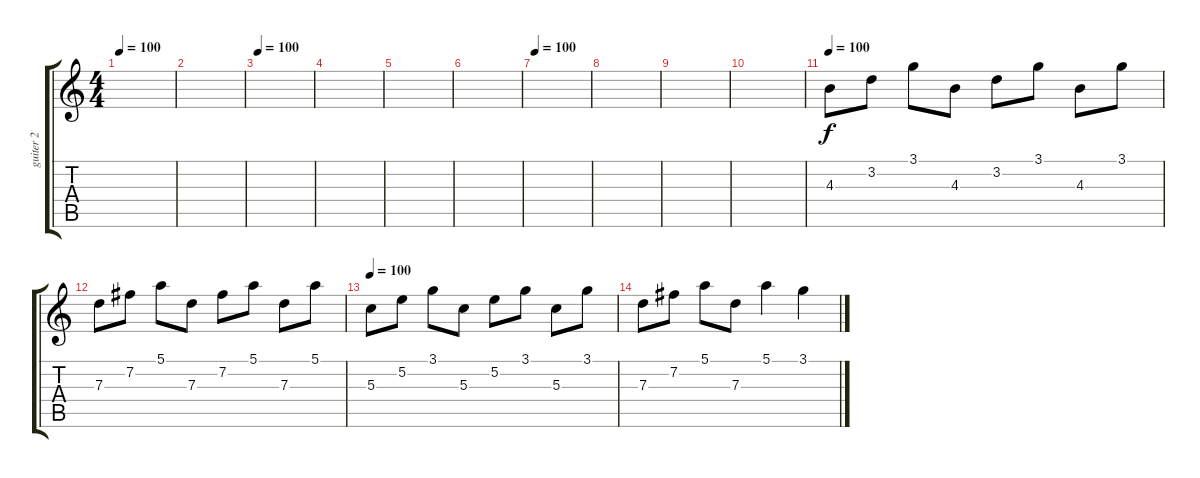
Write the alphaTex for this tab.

\track ("guiter 2" "guiter 2") {instrument acousticguitarsteel}
\staff {score tabs}
\tuning (E4 B3 G3 D3 A2 E2) {hide}
\ts (4 4)
\tempo 100
\clef g2
\ks c
|
|
\tempo 100
|
|
|
|
\tempo 100
|
|
|
|
\tempo 100
4.3.8{volume 9 instrument overdrivenguitar} 3.2.8 3.1.8 4.3.8 3.2.8 3.1.8 4.3.8 3.1.8 |
7.3.8 7.2.8 5.1.8 7.3.8 7.2.8 5.1.8 7.3.8 5.1.8 |
\tempo 100
5.3.8 5.2.8 3.1.8 5.3.8 5.2.8 3.1.8 5.3.8 3.1.8 |
7.3.8 7.2.8 5.1.8 7.3.8 5.1.4 3.1.4
